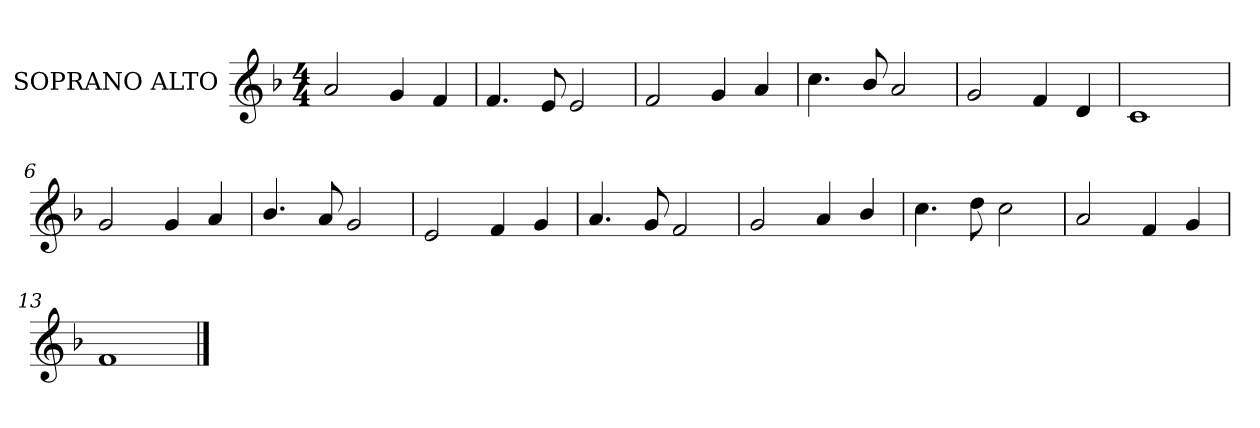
**kern
*part1
*staff1
*I"SOPRANO ALTO
*I'S. A.
!!LO:PB:g=z
*clefG2
*k[b-]
*F:
*M4/4
=
2ai/
4gi/
4fi/
=1
4.fi/
8ei/
2ei/
=2
2fi/
4gi/
4ai/
=3
4.cci\
8b-i/
2ai/
!!LO:LB:g=z
=4
2gi/
4fi/
4di/
=5
1ci
=6
2gi/
4gi/
4ai/
=7
4.b-i/
8ai/
2gi/
=8
2ei/
4fi/
4gi/
!!LO:LB:g=z
=9
4.ai/
8gi/
2fi/
=10
2gi/
4ai/
4b-i/
=11
4.cci\
8ddi\
2cci\
=12
2ai/
4fi/
4gi/
=13
1fi
==
*-
